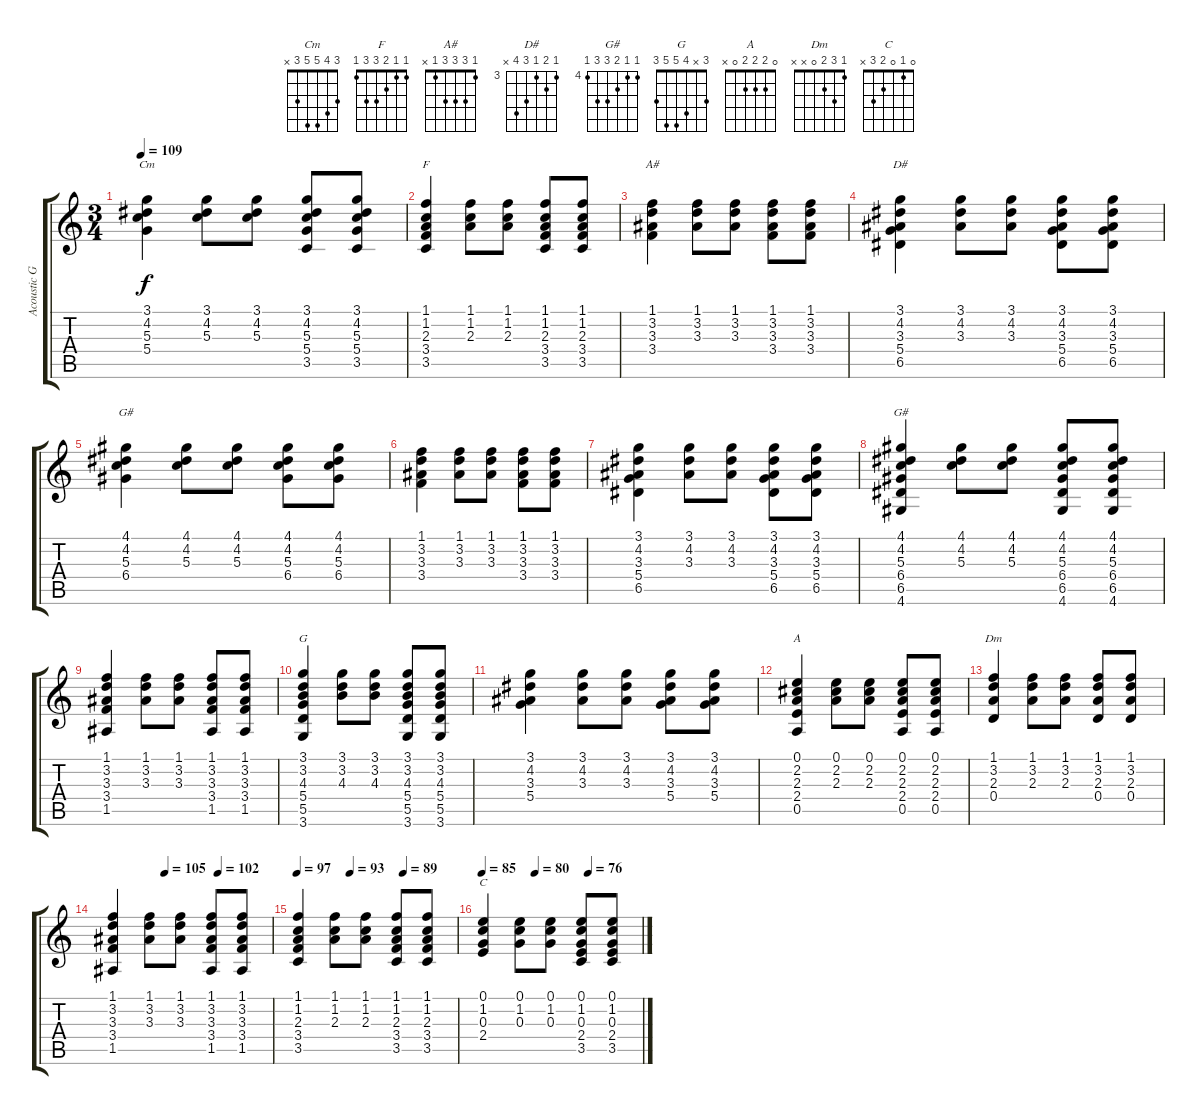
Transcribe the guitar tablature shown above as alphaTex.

\track ("Acoustic Guitar" "Acoustic G") {instrument acousticguitarsteel}
\staff {score tabs}
\tuning (E4 B3 G3 D3 A2 E2) {hide}
\chord ("Cm" 3 4 5 5 3 x)
\chord ("F" 1 1 2 3 3 1)
\chord ("A#" 1 3 3 3 1 x)
\chord ("D#" 3 4 3 5 6 x) {firstfret 3}
\chord ("G#" 4 4 5 6 x x) {firstfret 4}
\chord ("G#" 4 4 5 6 6 4) {firstfret 4}
\chord ("G" 3 x 4 5 5 3)
\chord ("A" 0 2 2 2 0 x)
\chord ("Dm" 1 3 2 0 x x)
\chord ("C" 0 1 0 2 3 x)
\ts (3 4)
\tempo 109
\clef g2
\ks c
(3.1 4.2 5.3 5.4).4{ch "Cm" dy f} (3.1 4.2 5.3).8 (3.1 4.2 5.3).8 (3.1 4.2 5.3 5.4 3.5).8 (3.1 4.2 5.3 5.4 3.5).8 |
(1.1 1.2 2.3 3.4 3.5).4{ch "F"} (1.1 1.2 2.3).8 (1.1 1.2 2.3).8 (1.1 1.2 2.3 3.4 3.5).8 (1.1 1.2 2.3 3.4 3.5).8 |
(1.1 3.2 3.3 3.4).4{ch "A#"} (1.1 3.2 3.3).8 (1.1 3.2 3.3).8 (1.1 3.2 3.3 3.4).8 (1.1 3.2 3.3 3.4).8 |
(3.1 4.2 3.3 5.4 6.5).4{ch "D#"} (3.1 4.2 3.3).8 (3.1 4.2 3.3).8 (3.1 4.2 3.3 5.4 6.5).8 (3.1 4.2 3.3 5.4 6.5).8 |
(4.1 4.2 5.3 6.4).4{ch "G#"} (4.1 4.2 5.3).8 (4.1 4.2 5.3).8 (4.1 4.2 5.3 6.4).8 (4.1 4.2 5.3 6.4).8 |
(1.1 3.2 3.3 3.4).4 (1.1 3.2 3.3).8 (1.1 3.2 3.3).8 (1.1 3.2 3.3 3.4).8 (1.1 3.2 3.3 3.4).8 |
(3.1 4.2 3.3 5.4 6.5).4 (3.1 4.2 3.3).8 (3.1 4.2 3.3).8 (3.1 4.2 3.3 5.4 6.5).8 (3.1 4.2 3.3 5.4 6.5).8 |
(4.1 4.2 5.3 6.4 6.5 4.6).4{ch "G#"} (4.1 4.2 5.3).8 (4.1 4.2 5.3).8 (4.1 4.2 5.3 6.4 6.5 4.6).8 (4.1 4.2 5.3 6.4 6.5 4.6).8 |
(1.1 3.2 3.3 3.4 1.5).4 (1.1 3.2 3.3).8 (1.1 3.2 3.3).8 (1.1 3.2 3.3 3.4 1.5).8 (1.1 3.2 3.3 3.4 1.5).8 |
(3.1 3.2 4.3 5.4 5.5 3.6).4{ch "G"} (3.1 3.2 4.3).8 (3.1 3.2 4.3).8 (3.1 3.2 4.3 5.4 5.5 3.6).8 (3.1 3.2 4.3 5.4 5.5 3.6).8 |
(3.1 4.2 3.3 5.4).4 (3.1 4.2 3.3).8 (3.1 4.2 3.3).8 (3.1 4.2 3.3 5.4).8 (3.1 4.2 3.3 5.4).8 |
(0.1 2.2 2.3 2.4 0.5).4{ch "A"} (0.1 2.2 2.3).8 (0.1 2.2 2.3).8 (0.1 2.2 2.3 2.4 0.5).8 (0.1 2.2 2.3 2.4 0.5).8 |
(1.1 3.2 2.3 0.4).4{ch "Dm"} (1.1 3.2 2.3).8 (1.1 3.2 2.3).8 (1.1 3.2 2.3 0.4).8 (1.1 3.2 2.3 0.4).8 |
\tempo (105 0.3333333333333333)
\tempo (102 0.6666666666666666)
(1.1 3.2 3.3 3.4 1.5).4 (1.1 3.2 3.3).8 (1.1 3.2 3.3).8 (1.1 3.2 3.3 3.4 1.5).8 (1.1 3.2 3.3 3.4 1.5).8 |
\tempo 97
\tempo (93 0.3333333333333333)
\tempo (89 0.6666666666666666)
(1.1 1.2 2.3 3.4 3.5).4 (1.1 1.2 2.3).8 (1.1 1.2 2.3).8 (1.1 1.2 2.3 3.4 3.5).8 (1.1 1.2 2.3 3.4 3.5).8 |
\tempo 85
\tempo (80 0.3333333333333333)
\tempo (76 0.6666666666666666)
(0.1 1.2 0.3 2.4).4{ch "C"} (0.1 1.2 0.3).8 (0.1 1.2 0.3).8 (0.1 1.2 0.3 2.4 3.5).8 (0.1 1.2 0.3 2.4 3.5).8
